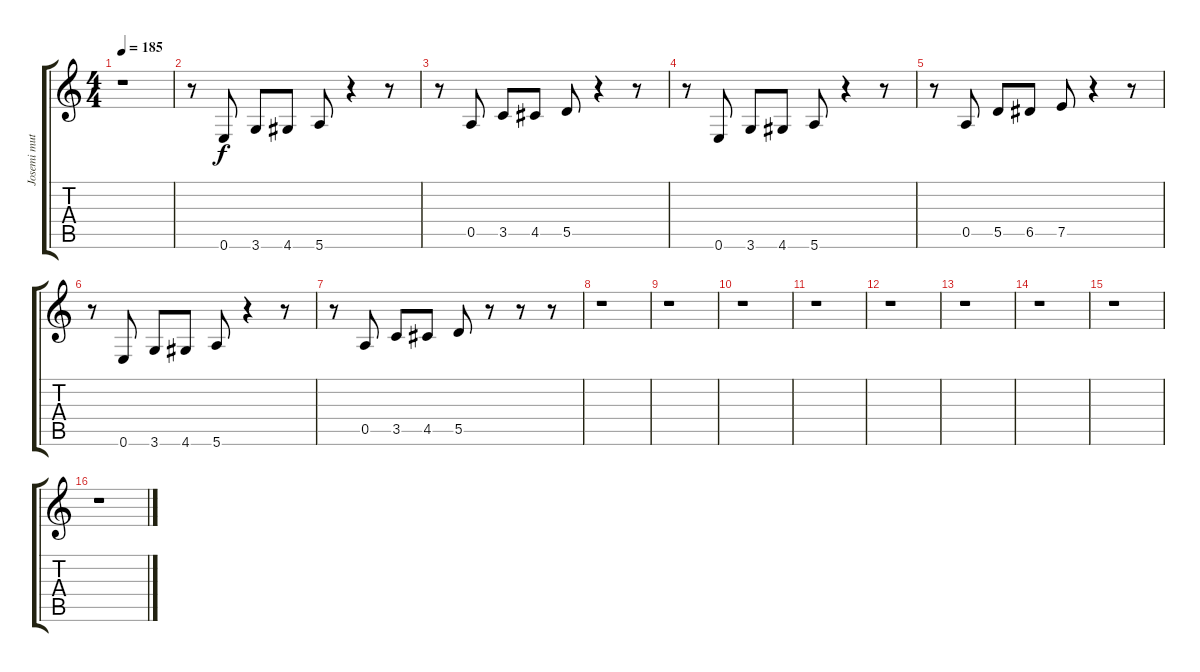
\track ("Josemi muted" "Josemi mut") {instrument electricguitarclean}
\staff {score tabs}
\tuning (E4 B3 G3 D3 A2 E2) {hide}
\ts (4 4)
\tempo 185
\clef g2
\ks c
r.1{dy f instrument electricguitarclean} |
r.8 0.6.8 3.6.8 4.6.8 5.6.8 r.4 r.8 |
r.8 0.5.8 3.5.8 4.5.8 5.5.8 r.4 r.8 |
r.8 0.6.8 3.6.8 4.6.8 5.6.8 r.4 r.8 |
r.8 0.5.8 5.5.8 6.5.8 7.5.8 r.4 r.8 |
r.8 0.6.8 3.6.8 4.6.8 5.6.8 r.4 r.8 |
r.8 0.5.8 3.5.8 4.5.8 5.5.8 r.8 r.8 r.8 |
r.1 |
r.1 |
r.1 |
r.1 |
r.1 |
r.1 |
r.1 |
r.1 |
r.1
